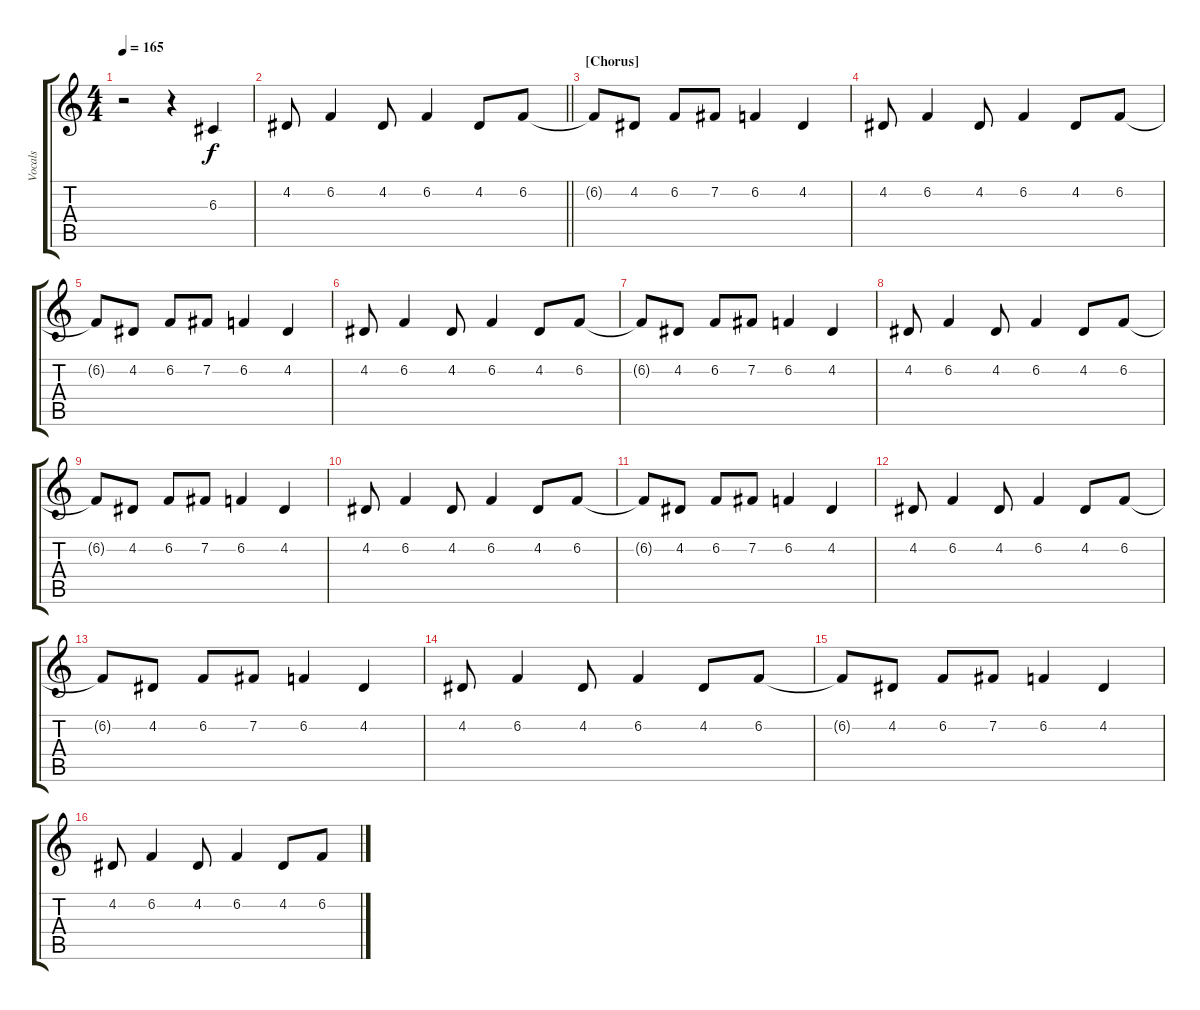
\track ("Vocals" "Vocals") {instrument trombone}
\staff {score tabs}
\tuning (E4 B3 G3 D3 A2 E2) {hide}
\ts (4 4)
\tempo 165
\clef g2
\ks c
r.2{dy f} r.4 6.3.4 |
\barLineRight lightlight
4.2.8 6.2.4 4.2.8 6.2.4 4.2.8 6.2.8 |
\section ("" "[Chorus]")
6.2{t}.8 4.2.8 6.2.8 7.2.8 6.2.4 4.2.4 |
4.2.8 6.2.4 4.2.8 6.2.4 4.2.8 6.2.8 |
6.2{t}.8 4.2.8 6.2.8 7.2.8 6.2.4 4.2.4 |
4.2.8 6.2.4 4.2.8 6.2.4 4.2.8 6.2.8 |
6.2{t}.8 4.2.8 6.2.8 7.2.8 6.2.4 4.2.4 |
4.2.8 6.2.4 4.2.8 6.2.4 4.2.8 6.2.8 |
6.2{t}.8 4.2.8 6.2.8 7.2.8 6.2.4 4.2.4 |
4.2.8 6.2.4 4.2.8 6.2.4 4.2.8 6.2.8 |
6.2{t}.8 4.2.8 6.2.8 7.2.8 6.2.4 4.2.4 |
4.2.8 6.2.4 4.2.8 6.2.4 4.2.8 6.2.8 |
6.2{t}.8 4.2.8 6.2.8 7.2.8 6.2.4 4.2.4 |
4.2.8 6.2.4 4.2.8 6.2.4 4.2.8 6.2.8 |
6.2{t}.8 4.2.8 6.2.8 7.2.8 6.2.4 4.2.4 |
4.2.8 6.2.4 4.2.8 6.2.4 4.2.8 6.2.8
